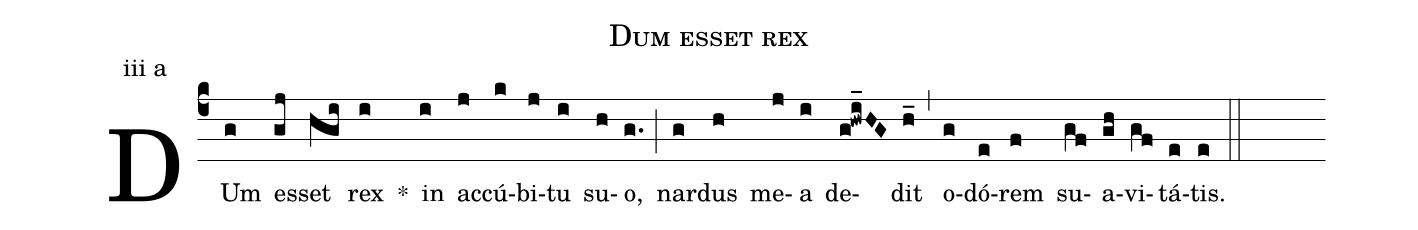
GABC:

name: Dum esset rex;
annotation: iii a;
mode: 3;
%%
(c4)
DUm(g) es(gj)set(hgi) rex(i) *()
in(i) ac(j)cú(k)bi(j)tu(i) su(h)o,(g.) (;)
nar(g)dus(h) me(j)a(i) de(g!hwi_HG)dit(h_) (,)
o(g)dó(e)rem(f) su(gf)a(gh)vi(gf)tá(e)tis.(e) (::)
